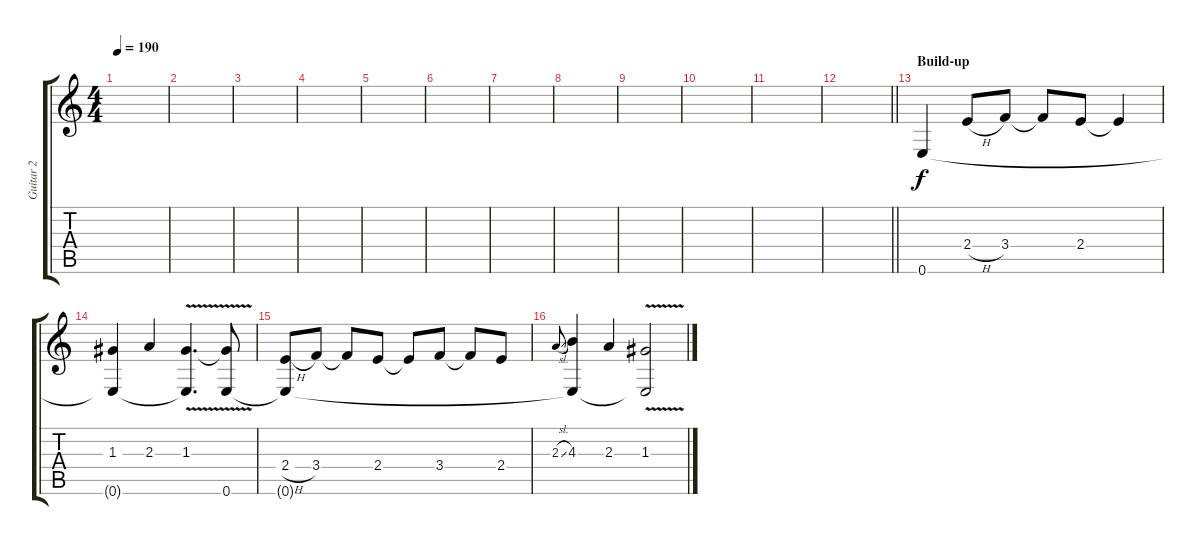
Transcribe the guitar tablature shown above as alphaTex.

\track ("Guitar 2" "Guitar 2") {instrument electricguitarclean}
\staff {score tabs}
\tuning (E4 B3 G3 D3 A2 E2) {hide}
\ts (4 4)
\tempo 190
\clef g2
\ks aminor
|
|
|
|
|
|
|
|
|
|
|
\barLineRight lightlight
|
\section ("" "Build-up")
0.6.4 2.4{h}.8 3.4.8 3.4{t}.8 2.4.8 2.4{t}.4 |
(1.3 0.6{t}).4 2.3.4 (1.3{v} 0.6{t}).4{d} (1.3{t} 0.6).8 |
(2.4{h} 0.6{t}).8 3.4.8 3.4{t}.8 2.4.8 2.4{t}.8 3.4.8 3.4{t}.8 2.4.8 |
2.3{sl}.8{gr onbeat} (4.3 0.6{t}).4 2.3.4 (1.3{v} 0.6{t}).2
